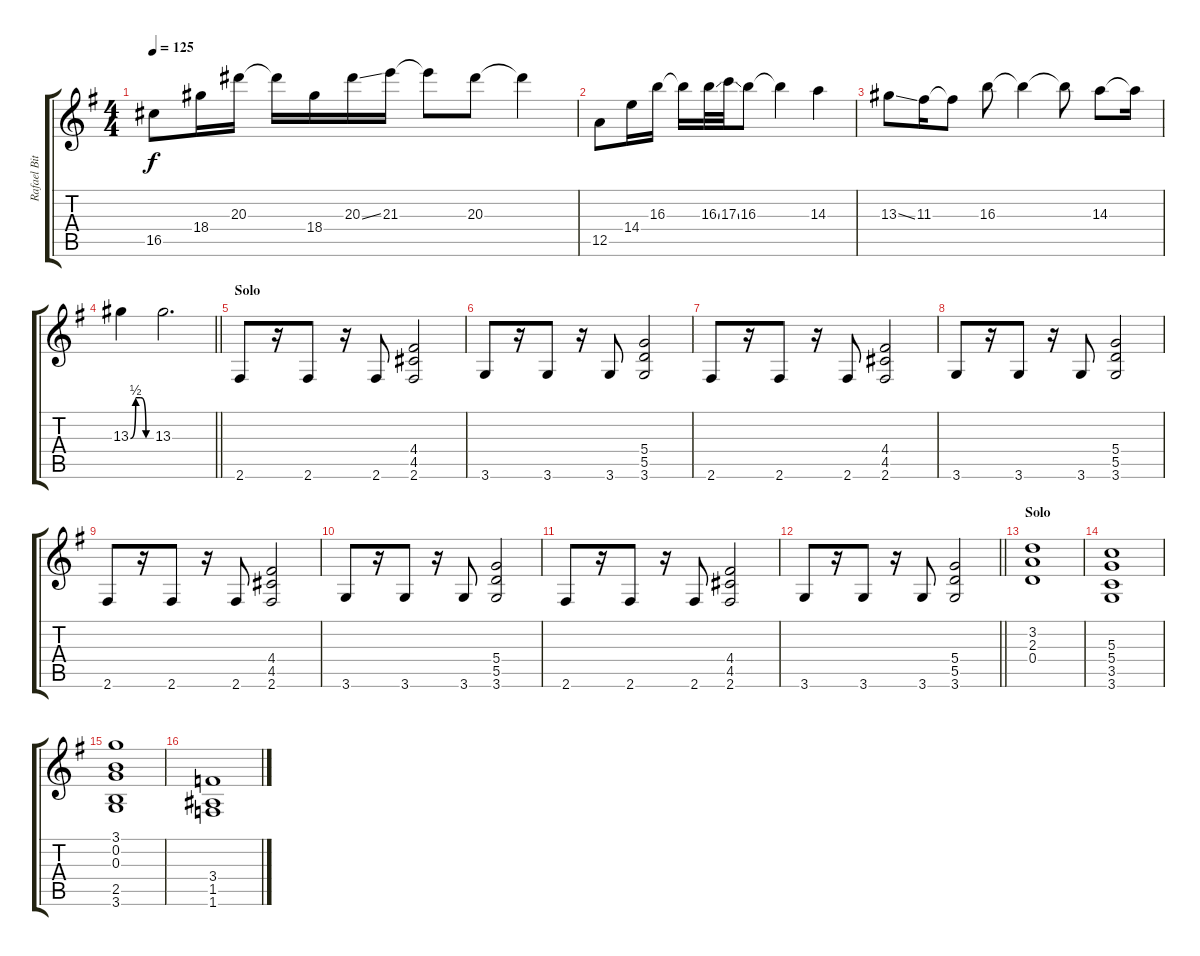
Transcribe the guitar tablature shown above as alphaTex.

\track ("Rafael Bittencourt" "Rafael Bit") {instrument distortionguitar}
\staff {score tabs}
\tuning (E4 B3 G3 D3 A2 E2) {hide}
\ts (4 4)
\tempo 125
\clef g2
\ks eminor
16.5.8{dy f} 18.4.16 20.3.16 20.3{t}.16 18.4.16 20.3{ss}.16 21.3.16 21.3{t}.8 20.3.8 20.3{t}.4 |
12.5.8 14.4.16 16.3.16 16.3{t}.16 16.3{ss}.32 17.3{ss}.32 16.3.8 16.3{t}.4 14.3.4 |
13.3{ss}.8 11.3.16 11.3{t}.8 16.3.8 16.3{t}.4 16.3{t}.8 14.3.8 14.3{t}.16 |
\barLineRight lightlight
13.3{be (custom 0 0 15 2 30 2 45 0 60 0)}.4 13.3.2{d} |
\section ("" "Solo")
2.6.8 r.16 2.6.8 r.16 2.6.8 (4.4 4.5 2.6).2 |
3.6.8 r.16 3.6.8 r.16 3.6.8 (5.4 5.5 3.6).2 |
2.6.8 r.16 2.6.8 r.16 2.6.8 (4.4 4.5 2.6).2 |
3.6.8 r.16 3.6.8 r.16 3.6.8 (5.4 5.5 3.6).2 |
2.6.8 r.16 2.6.8 r.16 2.6.8 (4.4 4.5 2.6).2 |
3.6.8 r.16 3.6.8 r.16 3.6.8 (5.4 5.5 3.6).2 |
2.6.8 r.16 2.6.8 r.16 2.6.8 (4.4 4.5 2.6).2 |
\barLineRight lightlight
3.6.8 r.16 3.6.8 r.16 3.6.8 (5.4 5.5 3.6).2 |
\section ("" "Solo")
(3.2 2.3 0.4).1 |
(5.3 5.4 3.5 3.6).1 |
(3.1 0.2 0.3 2.5 3.6).1 |
(3.4 1.5 1.6).1
